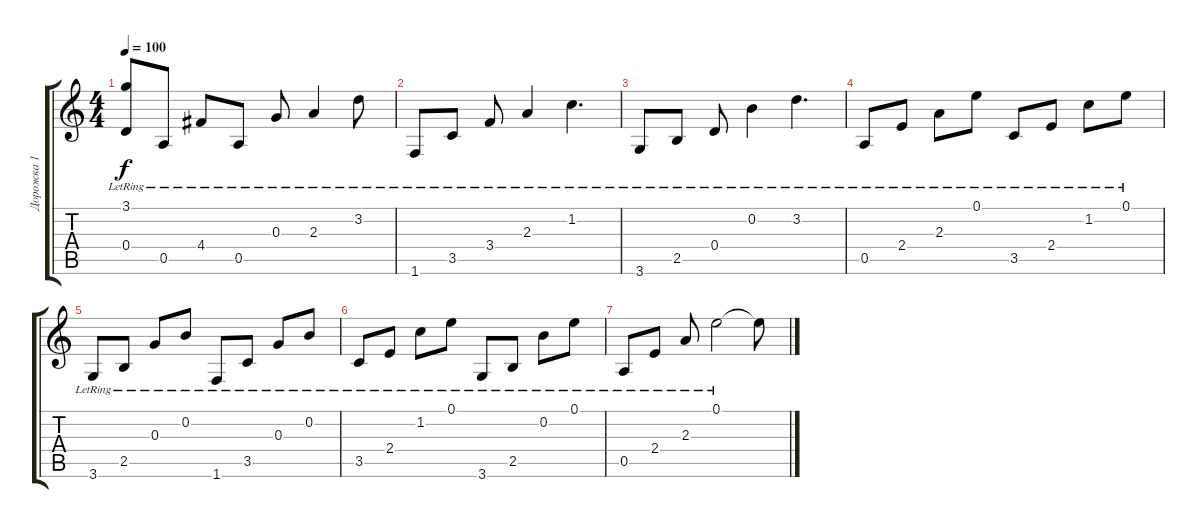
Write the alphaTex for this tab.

\track ("Дорожка 1" "Дорожка 1") {instrument acousticguitarsteel}
\staff {score tabs}
\tuning (E4 B3 G3 D3 A2 E2) {hide}
\ts (4 4)
\tempo 100
\clef g2
\ks c
(3.1{t} 0.4{lr}).8{dy f} 0.5{lr}.8 4.4{lr}.8 0.5{lr}.8 0.3{lr}.8 2.3{lr}.4 3.2{lr}.8 |
1.6{lr}.8 3.5{lr}.8 3.4{lr}.8 2.3{lr}.4 1.2{lr}.4{d} |
3.6{lr}.8 2.5{lr}.8 0.4{lr}.8 0.2{lr}.4 3.2{lr}.4{d} |
0.5{lr}.8 2.4{lr}.8 2.3{lr}.8 0.1{lr}.8 3.5{lr}.8 2.4{lr}.8 1.2{lr}.8 0.1{lr}.8 |
3.6{lr}.8 2.5{lr}.8 0.3{lr}.8 0.2{lr}.8 1.6{lr}.8 3.5{lr}.8 0.3{lr}.8 0.2{lr}.8 |
3.5{lr}.8 2.4{lr}.8 1.2{lr}.8 0.1{lr}.8 3.6{lr}.8 2.5{lr}.8 0.2{lr}.8 0.1{lr}.8 |
0.5{lr}.8 2.4{lr}.8 2.3{lr}.8 0.1{lr}.2 0.1{t}.8
